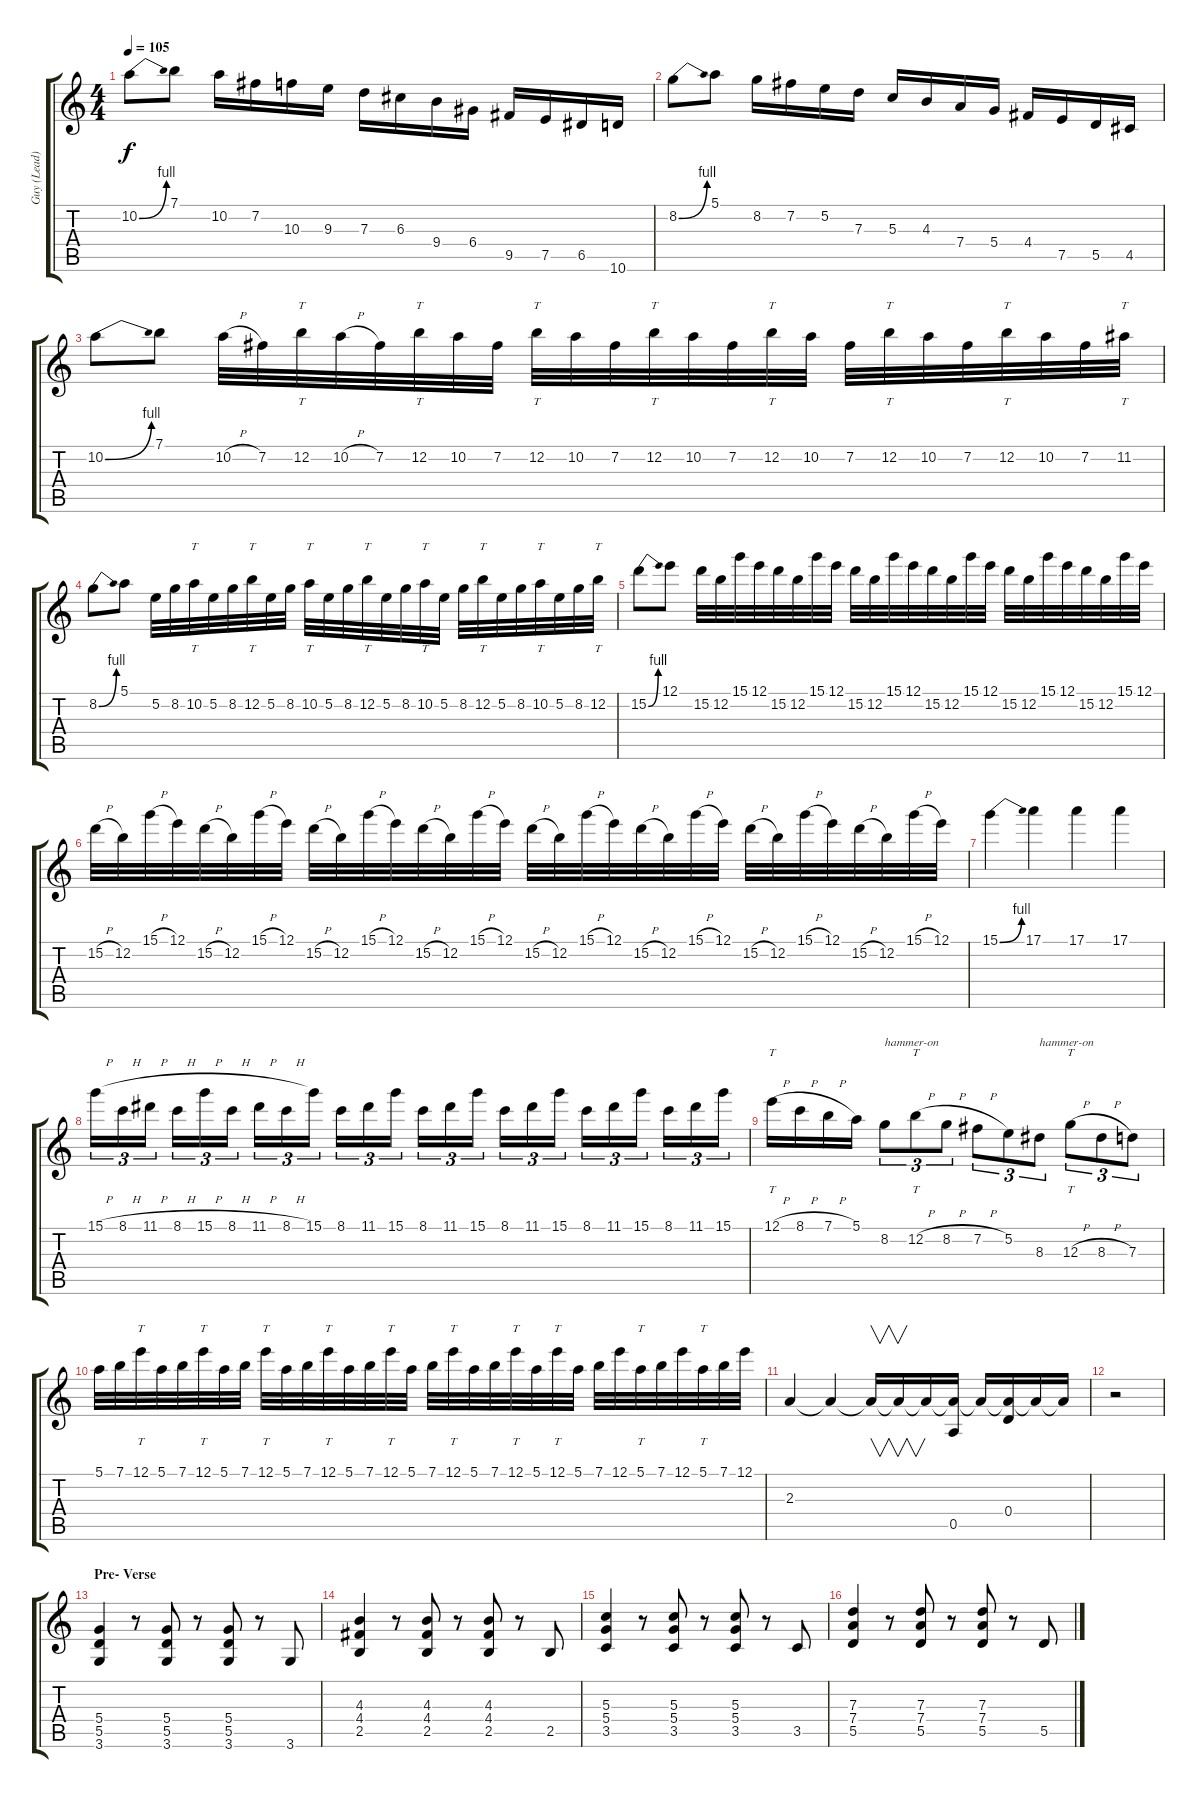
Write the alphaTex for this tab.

\track ("Guy (Lead)" "Guy (Lead)") {instrument distortionguitar}
\staff {score tabs}
\tuning (E4 B3 G3 D3 A2 E2) {hide}
\ts (4 4)
\tempo 105
\clef g2
\ks c
10.2{be (bend 0 0 60 4)}.8{dy f} 7.1.8 10.2.16 7.2.16 10.3.16 9.3.16 7.3.16 6.3.16 9.4.16 6.4.16 9.5.16 7.5.16 6.5.16 10.6.16 |
8.2{be (bend 0 0 60 4)}.8 5.1.8 8.2.16 7.2.16 5.2.16 7.3.16 5.3.16 4.3.16 7.4.16 5.4.16 4.4.16 7.5.16 5.5.16 4.5.16 |
10.2{be (bend 0 0 60 4)}.8 7.1.8 10.2{h}.32 7.2.32 12.2.32{tt} 10.2{h}.32 7.2.32 12.2.32{tt} 10.2.32 7.2.32 12.2.32{tt} 10.2.32 7.2.32 12.2.32{tt} 10.2.32 7.2.32 12.2.32{tt} 10.2.32 7.2.32 12.2.32{tt} 10.2.32 7.2.32 12.2.32{tt} 10.2.32 7.2.32 11.2.32{tt} |
8.2{be (bend 0 0 60 4)}.8 5.1.8 5.2.32 8.2.32 10.2.32{tt} 5.2.32 8.2.32 12.2.32{tt} 5.2.32 8.2.32 10.2.32{tt} 5.2.32 8.2.32 12.2.32{tt} 5.2.32 8.2.32 10.2.32{tt} 5.2.32 8.2.32 12.2.32{tt} 5.2.32 8.2.32 10.2.32{tt} 5.2.32 8.2.32 12.2.32{tt} |
15.2{be (bend 0 0 60 4)}.8 12.1.8 15.2.32 12.2.32 15.1.32 12.1.32 15.2.32 12.2.32 15.1.32 12.1.32 15.2.32 12.2.32 15.1.32 12.1.32 15.2.32 12.2.32 15.1.32 12.1.32 15.2.32 12.2.32 15.1.32 12.1.32 15.2.32 12.2.32 15.1.32 12.1.32 |
15.2{h}.32 12.2.32 15.1{h}.32 12.1.32 15.2{h}.32 12.2.32 15.1{h}.32 12.1.32 15.2{h}.32 12.2.32 15.1{h}.32 12.1.32 15.2{h}.32 12.2.32 15.1{h}.32 12.1.32 15.2{h}.32 12.2.32 15.1{h}.32 12.1.32 15.2{h}.32 12.2.32 15.1{h}.32 12.1.32 15.2{h}.32 12.2.32 15.1{h}.32 12.1.32 15.2{h}.32 12.2.32 15.1{h}.32 12.1.32 |
15.1{be (bend 0 0 60 4)}.4 17.1.4 17.1.4 17.1.4 |
15.1{h}.16{tu (3 2)} 8.1{h}.16{tu (3 2)} 11.1{h}.16{tu (3 2)} 8.1{h}.16{tu (3 2)} 15.1{h}.16{tu (3 2)} 8.1{h}.16{tu (3 2)} 11.1{h}.16{tu (3 2)} 8.1{h}.16{tu (3 2)} 15.1.16{tu (3 2)} 8.1.16{tu (3 2)} 11.1.16{tu (3 2)} 15.1.16{tu (3 2)} 8.1.16{tu (3 2)} 11.1.16{tu (3 2)} 15.1.16{tu (3 2)} 8.1.16{tu (3 2)} 11.1.16{tu (3 2)} 15.1.16{tu (3 2)} 8.1.16{tu (3 2)} 11.1.16{tu (3 2)} 15.1.16{tu (3 2)} 8.1.16{tu (3 2)} 11.1.16{tu (3 2)} 15.1.16{tu (3 2)} |
12.1{h}.16{tt} 8.1{h}.16 7.1{h}.16 5.1.16 8.2.8{tu (3 2) txt "hammer-on"} 12.2{h}.8{tt tu (3 2)} 8.2{h}.8{tu (3 2)} 7.2{h}.8{tu (3 2)} 5.2.8{tu (3 2)} 8.3.8{tu (3 2) txt "hammer-on"} 12.3{h}.8{tt tu (3 2)} 8.3{h}.8{tu (3 2)} 7.3.8{tu (3 2)} |
5.1.32 7.1.32 12.1.32{tt} 5.1.32 7.1.32 12.1.32{tt} 5.1.32 7.1.32 12.1.32{tt} 5.1.32 7.1.32 12.1.32{tt} 5.1.32 7.1.32 12.1.32{tt} 5.1.32 7.1.32 12.1.32{tt} 5.1.32 7.1.32 12.1.32{tt} 5.1.32 12.1.32{tt} 5.1.32 7.1.32 12.1.32 5.1.32{tt} 7.1.32 12.1.32 5.1.32{tt} 7.1.32 12.1.32 |
2.3.4 2.3{t}.4 2.3{t}.16{v} 2.3{t}.16{v} 2.3{t}.16 (2.3{t} 0.5).16 2.3{t}.16 (2.3{t} 0.4).16 2.3{t}.16 2.3{t}.16 |
r.2 |
\section ("" "Pre- Verse")
(5.4 5.5 3.6).4 r.8 (5.4 5.5 3.6).8 r.8 (5.4 5.5 3.6).8 r.8 3.6.8 |
(4.3 4.4 2.5).4 r.8 (4.3 4.4 2.5).8 r.8 (4.3 4.4 2.5).8 r.8 2.5.8 |
(5.3 5.4 3.5).4 r.8 (5.3 5.4 3.5).8 r.8 (5.3 5.4 3.5).8 r.8 3.5.8 |
(7.3 7.4 5.5).4 r.8 (7.3 7.4 5.5).8 r.8 (7.3 7.4 5.5).8 r.8 5.5.8
